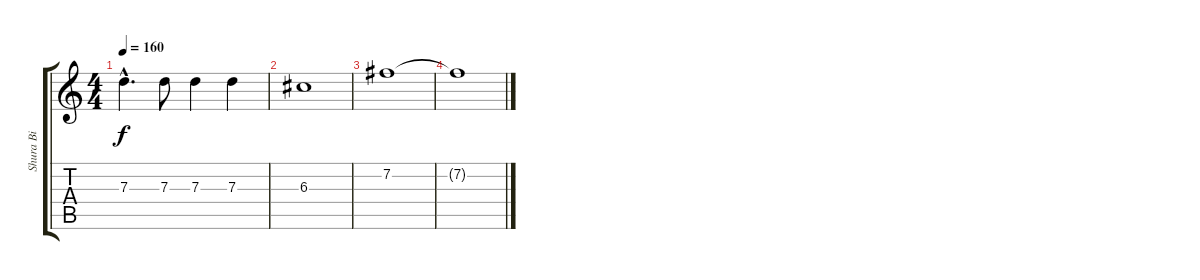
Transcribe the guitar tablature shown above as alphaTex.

\track ("Shura Bi" "Shura Bi") {instrument electricguitarjazz}
\staff {score tabs}
\tuning (E4 B3 G3 D3 A2 E2) {hide}
\ts (4 4)
\tempo 160
\clef g2
\ks c
7.3{hac}.4{d dy f} 7.3.8 7.3.4 7.3.4 |
6.3.1 |
7.2.1 |
7.2{t}.1
